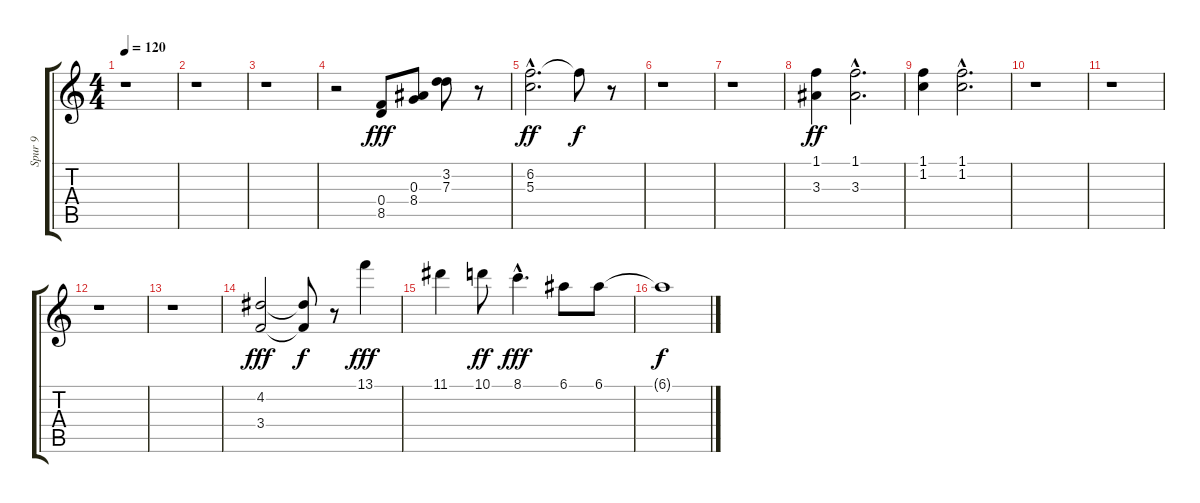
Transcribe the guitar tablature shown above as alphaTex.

\track ("Spur 9" "Spur 9") {instrument overdrivenguitar}
\staff {score tabs}
\tuning (E4 B3 G3 D3 A2 E2) {hide}
\ts (4 4)
\tempo 120
\clef g2
\ks c
r.1{dy ff} |
r.1 |
r.1 |
r.2 (0.4 8.5).8{dy fff} (0.3 8.4).8 (3.2 7.3).8 r.8 |
(6.2{hac} 5.3{hac}).2{d dy ff} 6.2{t}.8{dy f} r.8 |
r.1 |
r.1 |
(1.1 3.3).4{dy ff} (1.1{hac} 3.3{hac}).2{d} |
(1.1 1.2).4 (1.1{hac} 1.2{hac}).2{d} |
r.1 |
r.1 |
r.1 |
r.1 |
(4.2 3.4).2{dy fff} (4.2{t} 3.4{t}).8{dy f} r.8 13.1.4{dy fff} |
11.1.4 10.1.8{dy ff} 8.1{hac}.4{d dy fff} 6.1.8 6.1.8 |
6.1{t}.1{dy f}
